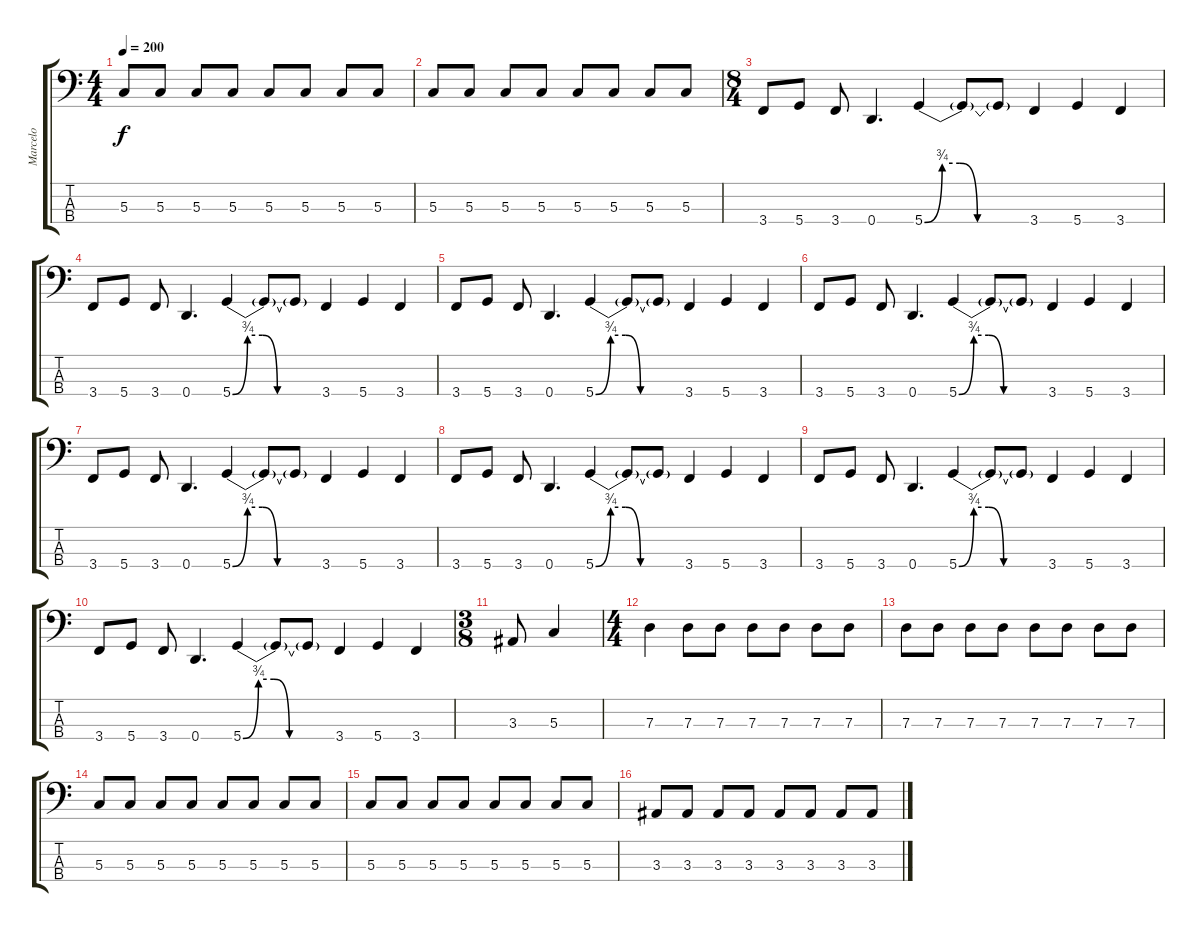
\track ("Marcelo" "Marcelo") {instrument electricbassfinger}
\staff {score tabs}
\tuning (F2 C2 G1 D1) {hide}
\ts (4 4)
\tempo 200
\clef f4
\ks c
5.3.8{dy f} 5.3.8 5.3.8 5.3.8 5.3.8 5.3.8 5.3.8 5.3.8 |
5.3.8 5.3.8 5.3.8 5.3.8 5.3.8 5.3.8 5.3.8 5.3.8 |
\ts (8 4)
3.4.8 5.4.8 3.4.8 0.4.4{d} 5.4{be (custom 0 0 10 3 20 3 30 0 60 0)}.4 5.4{t}.8 5.4{t}.8 3.4.4 5.4.4 3.4.4 |
3.4.8 5.4.8 3.4.8 0.4.4{d} 5.4{be (custom 0 0 10 3 20 3 30 0 60 0)}.4 5.4{t}.8 5.4{t}.8 3.4.4 5.4.4 3.4.4 |
3.4.8 5.4.8 3.4.8 0.4.4{d} 5.4{be (custom 0 0 10 3 20 3 30 0 60 0)}.4 5.4{t}.8 5.4{t}.8 3.4.4 5.4.4 3.4.4 |
3.4.8 5.4.8 3.4.8 0.4.4{d} 5.4{be (custom 0 0 10 3 20 3 30 0 60 0)}.4 5.4{t}.8 5.4{t}.8 3.4.4 5.4.4 3.4.4 |
3.4.8 5.4.8 3.4.8 0.4.4{d} 5.4{be (custom 0 0 10 3 20 3 30 0 60 0)}.4 5.4{t}.8 5.4{t}.8 3.4.4 5.4.4 3.4.4 |
3.4.8 5.4.8 3.4.8 0.4.4{d} 5.4{be (custom 0 0 10 3 20 3 30 0 60 0)}.4 5.4{t}.8 5.4{t}.8 3.4.4 5.4.4 3.4.4 |
3.4.8 5.4.8 3.4.8 0.4.4{d} 5.4{be (custom 0 0 10 3 20 3 30 0 60 0)}.4 5.4{t}.8 5.4{t}.8 3.4.4 5.4.4 3.4.4 |
3.4.8 5.4.8 3.4.8 0.4.4{d} 5.4{be (custom 0 0 10 3 20 3 30 0 60 0)}.4 5.4{t}.8 5.4{t}.8 3.4.4 5.4.4 3.4.4 |
\ts (3 8)
3.3.8 5.3.4 |
\ts (4 4)
7.3.4 7.3.8 7.3.8 7.3.8 7.3.8 7.3.8 7.3.8 |
7.3.8 7.3.8 7.3.8 7.3.8 7.3.8 7.3.8 7.3.8 7.3.8 |
5.3.8 5.3.8 5.3.8 5.3.8 5.3.8 5.3.8 5.3.8 5.3.8 |
5.3.8 5.3.8 5.3.8 5.3.8 5.3.8 5.3.8 5.3.8 5.3.8 |
3.3.8 3.3.8 3.3.8 3.3.8 3.3.8 3.3.8 3.3.8 3.3.8
